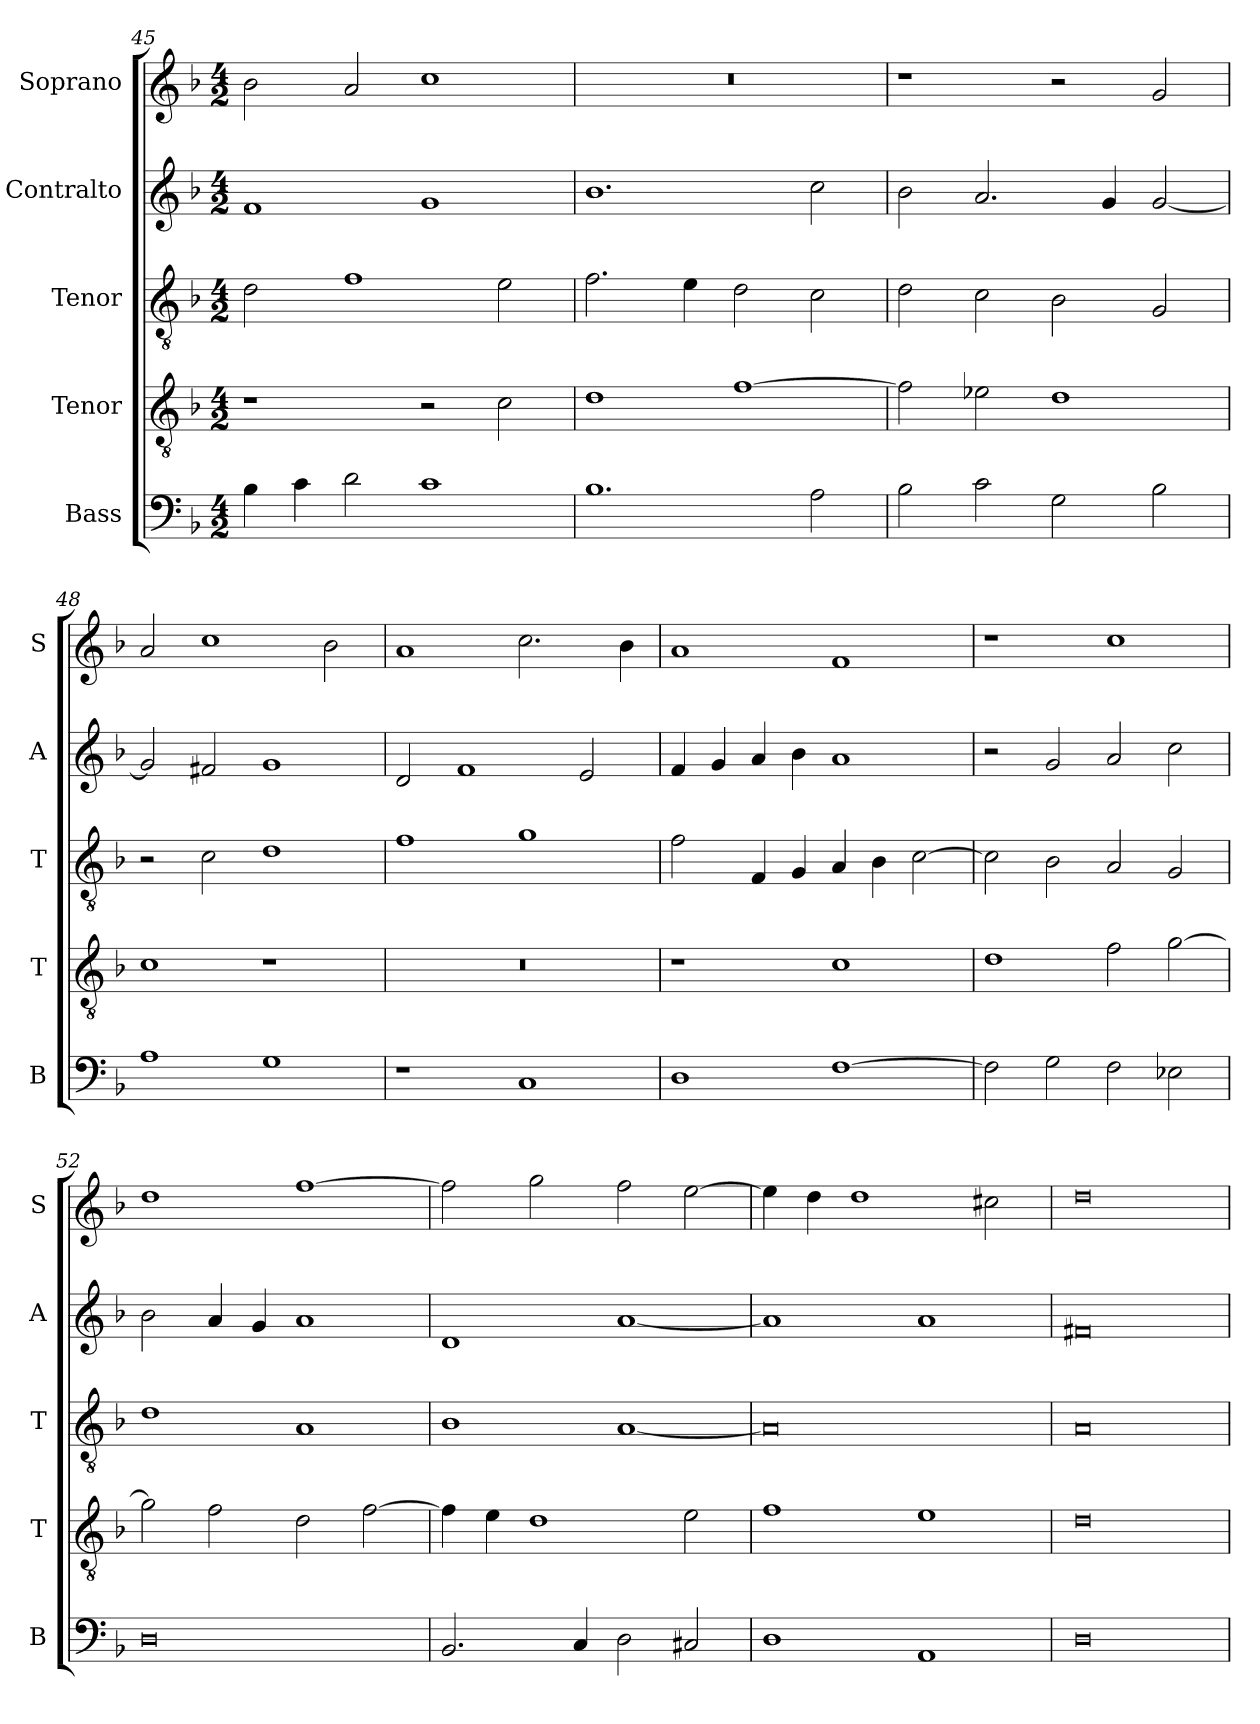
**kern	**kern	**kern	**kern	**kern
*part5	*part4	*part3	*part2	*part1
*staff5	*staff4	*staff3	*staff2	*staff1
*I"Bass	*I"Tenor	*I"Tenor	*I"Contralto	*I"Soprano
*I'B	*I'T	*I'T	*I'A	*I'S
*clefF4	*clefGv2	*clefGv2	*clefG2	*clefG2
*k[b-]	*k[b-]	*k[b-]	*k[b-]	*k[b-]
*G:dor	*G:dor	*G:dor	*G:dor	*G:dor
*M4/2	*M4/2	*M4/2	*M4/2	*M4/2
=45	=45	=45	=45	=45
4B-	1r	2d	1f	2b-
4c	.	.	.	.
2d	.	1f	.	2a
1c	2r	.	1g	1cc
.	2c	2e	.	.
=46	=46	=46	=46	=46
1.B-	1d	2.f	1.b-	0r
.	.	4e	.	.
.	[1f	2d	.	.
2A	.	2c	2cc	.
=47	=47	=47	=47	=47
2B-	2f]	2d	2b-	1r
2c	2e-X	2c	2.a	.
2G	1d	2B-	.	2r
.	.	.	4g	.
2B-	.	2G	[2g	2g
=48	=48	=48	=48	=48
1A	1c	2r	2g]	2a
.	.	2c	2f#X	1cc
1G	1r	1d	1g	.
.	.	.	.	2b-
=49	=49	=49	=49	=49
1r	0r	1f	2d	1a
.	.	.	1f	.
1C	.	1g	.	2.cc
.	.	.	2e	.
.	.	.	.	4b-
=50	=50	=50	=50	=50
1D	1r	2f	4f	1a
.	.	.	4g	.
.	.	4F	4a	.
.	.	4G	4b-	.
[1F	1c	4A	1a	1f
.	.	4B-	.	.
.	.	[2c	.	.
=51	=51	=51	=51	=51
2F]	1d	2c]	2r	1r
2G	.	2B-	2g	.
2F	2f	2A	2a	1cc
2E-X	[2g	2G	2cc	.
=52	=52	=52	=52	=52
0D	2g]	1d	2b-	1dd
.	2f	.	4a	.
.	.	.	4g	.
.	2d	1A	1a	[1ff
.	[2f	.	.	.
=53	=53	=53	=53	=53
2.BB-	4f]	1B-	1d	2ff]
.	4e	.	.	.
.	1d	.	.	2gg
4C	.	.	.	.
2D	.	[1A	[1a	2ff
2C#X	2e	.	.	[2ee
=54	=54	=54	=54	=54
1D	1f	0A]	1a]	4ee]
.	.	.	.	4dd
.	.	.	.	1dd
1AA	1e	.	1a	.
.	.	.	.	2cc#X
=55	=55	=55	=55	=55
0D	0d	0A	0f#X	0dd
=	=	=	=	=
*-	*-	*-	*-	*-
